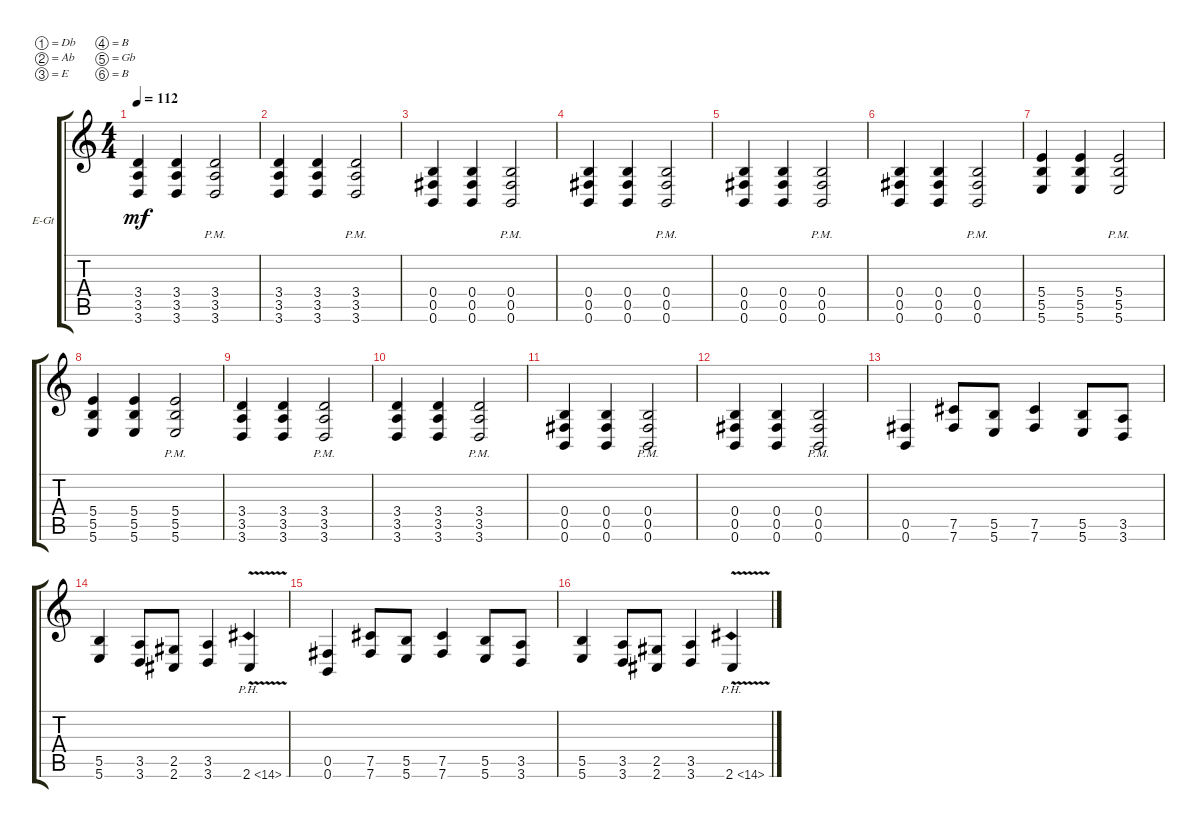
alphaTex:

\defaultSystemsLayout 4
\bracketExtendMode groupsimilarinstruments
\firstSystemTrackNameOrientation horizontal
\otherSystemsTrackNameOrientation horizontal
\track ("Rhythm Guitar" "E-Gt") {instrument distortionguitar}
\staff {score tabs}
\tuning (Db4 Ab3 E3 B2 Gb2 B1)
\ts (4 4)
\tempo 112
\clef g2
\ks c
(3.4 3.5 3.6).4{dy mf} (3.6 3.5 3.4).4 (3.4{pm} 3.5{pm} 3.6{pm}).2 |
(3.4 3.5 3.6).4 (3.6 3.5 3.4).4 (3.4{pm} 3.5{pm} 3.6{pm}).2 |
(0.4 0.5 0.6).4 (0.6 0.5 0.4).4 (0.4{pm} 0.5{pm} 0.6{pm}).2 |
(0.4 0.5 0.6).4 (0.6 0.5 0.4).4 (0.4{pm} 0.5{pm} 0.6{pm}).2 |
(0.4 0.5 0.6).4 (0.6 0.5 0.4).4 (0.4{pm} 0.5{pm} 0.6{pm}).2 |
(0.4 0.5 0.6).4 (0.6 0.5 0.4).4 (0.4{pm} 0.5{pm} 0.6{pm}).2 |
(5.4 5.5 5.6).4 (5.6 5.5 5.4).4 (5.4{pm} 5.5{pm} 5.6{pm}).2 |
(5.4 5.5 5.6).4 (5.6 5.5 5.4).4 (5.4{pm} 5.5{pm} 5.6{pm}).2 |
(3.4 3.5 3.6).4 (3.6 3.5 3.4).4 (3.4{pm} 3.5{pm} 3.6{pm}).2 |
(3.4 3.5 3.6).4 (3.6 3.5 3.4).4 (3.4{pm} 3.5{pm} 3.6{pm}).2 |
(0.4 0.5 0.6).4 (0.6 0.5 0.4).4 (0.4{pm} 0.5{pm} 0.6{pm}).2 |
(0.4 0.5 0.6).4 (0.6 0.5 0.4).4 (0.4{pm} 0.5{pm} 0.6{pm}).2 |
(0.6 0.5).4 (7.6 7.5).8 (5.6 5.5).8 (7.6 7.5).4 (5.6 5.5).8 (3.6 3.5).8 |
(5.6 5.5).4 (3.6 3.5).8 (2.6 2.5).8 (3.6 3.5).4 2.6{ph 12 v}.4 |
(0.6 0.5).4 (7.6 7.5).8 (5.6 5.5).8 (7.6 7.5).4 (5.6 5.5).8 (3.6 3.5).8 |
(5.6 5.5).4 (3.6 3.5).8 (2.6 2.5).8 (3.6 3.5).4 2.6{ph 12 v}.4
